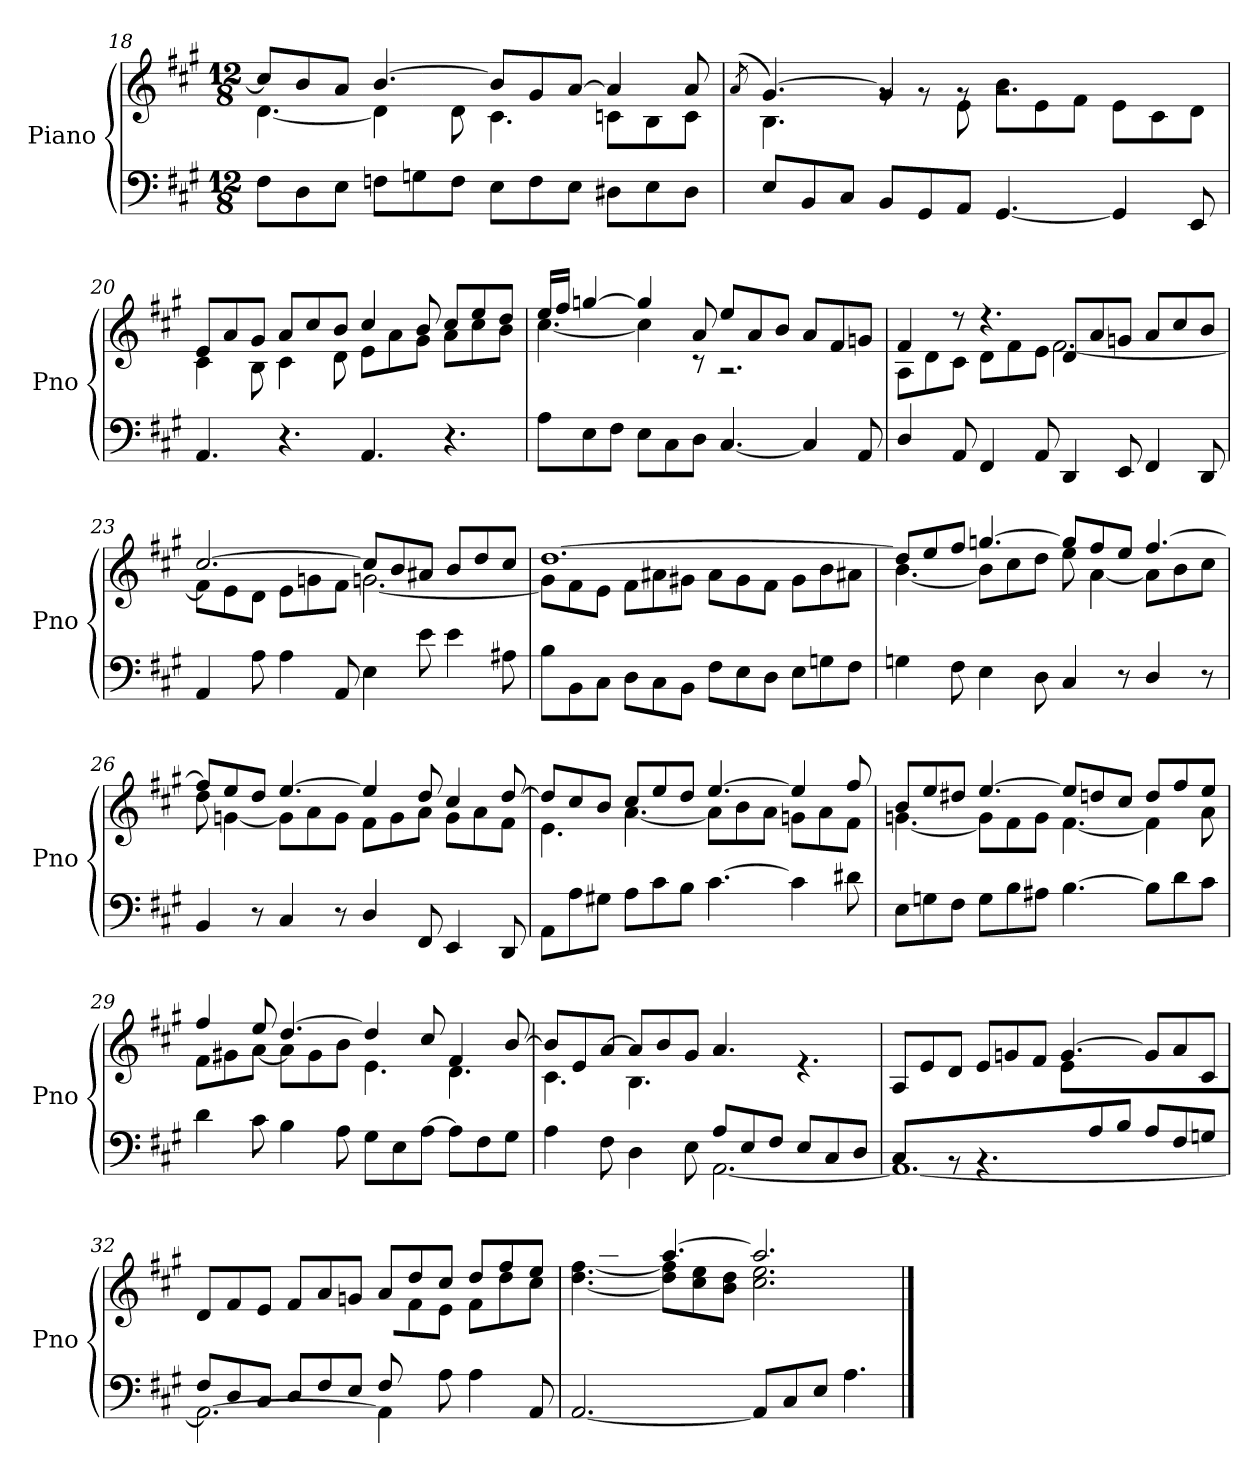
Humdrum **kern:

**kern	**kern
*part1	*part1
*staff2	*staff1
*I"Piano	*
*I'Pno	*
*clefF4	*clefG2
*k[f#c#g#]	*k[f#c#g#]
*M12/8	*M12/8
=18	=18
*	*^
8F#\L	8cc#/L]	[4.d\
8D\	8b/	.
8E\J	8a/J	.
8Fn\L	[4.b/	4d\]
8Gn\	.	.
8F\J	.	8d\
8E\L	8b/L]	4.c#\
8F\	8g#/	.
8E\J	[8a/J	.
8D#X\L	4a/]	8cn\L
8E\	.	8B\
8D#\J	8a/	8c\J
*	*v	*v
!!LO:LB:g=z
=19	=19
.	(>8qa/
*	*^
*	*	*^
8E/L	[4.g#/)	4.B\	8a!yy
8BB/	.	.	2g#!yy
8C#/J	.	.	.
8BB/L	4g#/]	8rg	.
8GG#/	.	8rg	.
8AA/J	8rg	8e\	2..ryy
[4.GG#/	2.rg	8b\L	.
.	.	8e\	.
.	.	8f#\J	.
4GG#/]	.	8e\L	.
.	.	8c#\	.
8EE/	.	8d\J	.
*	*	*v	*v
=20	=20	=20
4.AA/	8e/L	4c#\
.	8a/	.
.	8g#/J	8B\
4.r	8a/L	4c#\
.	8cc#/	.
.	8b/J	8d\
4.AA/	4cc#/	8e\L
.	.	8a\
.	8b/	8g#\J
4.r	8cc#/L	8a\L
.	8ee/	8cc#\
.	8dd/J	8b\J
=21	=21	=21
8A\L	16ee/LL	[4.cc#\
.	16ff#/JJ	.
8E\	[4ggn/	.
8F#\J	.	.
8E\L	4gg/]	4cc#\]
8C#\	.	.
8D\J	8a/	8r
[4.C#/	8ee/L	2.r
.	8a/	.
.	8b/J	.
4C#/]	8a/L	.
.	8f#/	.
8AA/	8gn/J	.
!!LO:LB:g=z	!!
=22	=22	=22
4D/	4f#/	8A\L
.	.	8d\
8AA/	8r	8c#\J
4FF#/	4.r	8d\L
.	.	8f#\
8AA/	.	8e\J
4DD/	8d/L	[2.f#\
.	8a/	.
8EE/	8gn/J	.
4FF#/	8a/L	.
.	8cc#/	.
8DD/	8b/J	.
=23	=23	=23
4AA/	[2.cc#/	8f#\L]
.	.	8e\
8A\	.	8d\J
4A\	.	8e\L
.	.	8gn\
8AA/	.	8f#\J
4E\	8cc#/L]	[2.gn\
.	8b/	.
8e\	8a#X/J	.
4e\	8b/L	.
.	8dd/	.
8A#X\	8cc#/J	.
=24	=24	=24
8B\L	[1.dd	8g\L]
8BB\	.	8f#\
8C#\J	.	8e\J
8D\L	.	8f#\L
8C#\	.	8a#X\
8BB\J	.	8g#X\J
8F#\L	.	8a#\L
8E\	.	8g#\
8D\J	.	8f#\J
8E\L	.	8g#\L
8Gn\	.	8b\
8F#\J	.	8a#X\J
!!LO:LB:g=z	!!
=25	=25	=25
4Gn\	8dd/L]	[4.b\
.	8ee/	.
8F#\	8ff#/J	.
4E\	[4.ggn/	8b\L]
.	.	8cc#\
8D\	.	8dd\J
4C#/	8gg/L]	8ee\
.	8ff#/	[4a\
8r	8ee/J	.
4D/	[4.ff#/	8a\L]
.	.	8b\
8r	.	8cc#\J
=26	=26	=26
4BB/	8ff#/L]	8dd\
.	8ee/	[4gn\
8r	8dd/J	.
4C#/	[4.ee/	8g\L]
.	.	8a\
8r	.	8g\J
4D/	4ee/]	8f#\L
.	.	8g\
8FF#/	8dd/	8a\J
4EE/	4cc#/	8g\L
.	.	8a\
8DD/	[8dd/	8f#\J
=27	=27	=27
8AA\L	8dd/L]	4.e\
8A\	8cc#/	.
8G#X\J	8b/J	.
8A\L	8cc#/L	[4.a\
8c#\	8ee/	.
8B\J	8dd/J	.
[4.c#\	[4.ee/	8a\L]
.	.	8b\
.	.	8a\J
4c#\]	4ee/]	8gn\L
.	.	8a\
8d#X\	8ff#/	8f#\J
!!LO:LB:g=z	!!
=28	=28	=28
8E\L	8b/L	[4.gn\
8Gn\	8ee/	.
8F#\J	8dd#X/J	.
8G\L	[4.ee/	8g\L]
8B\	.	8f#\
8A#X\J	.	8g\J
[4.B\	8ee/L]	[4.f#\
.	8ddn/	.
.	8cc#/J	.
8B\L]	8dd/L	4f#\]
8d\	8ff#/	.
8c#\J	8ee/J	8a\
=29	=29	=29
4d\	4ff#/	8f#\L
.	.	8g#X\
8c#\	8ee/	[8a\J
4B\	[4.dd/	8a\L]
.	.	8g#\
8A\	.	8b\J
8G#\L	4dd/]	4.e\
8E\	.	.
[8A\J	8cc#/	.
8A\L]	4f#/	4.d\
8F#\	.	.
8G#\J	[8b/	.
=30	=30	=30
*^	*	*
4A\	2.ryy	8b/L]	4.c#\
.	.	8e/	.
8F#\	.	[8a/J	.
4D\	.	8a/L]	4.B\
.	.	8b/	.
8E\	.	8g#/J	.
8A/L	[2.AA\	4.a/	2.ryy
8E/	.	.	.
8F#/J	.	.	.
8E/L	.	4.re	.
8C#/	.	.	.
8D/J	.	.	.
!!LO:LB:g=z	!!
=31	=31	=31	=31
4C#/	1.AA_	8A/L	2.ryy
.	.	8e/	.
8rBB	.	8d/J	.
4.rBB	.	8e/L	.
.	.	8gn/	.
.	.	8f#/J	.
8ryy	.	[4.g/	8e\L
8A/	.	.	2ryy
8B/J	.	.	.
8A/L	.	8g/L]	.
8F#/	.	8a/	.
8Gn/J	.	8c#/J	8ryy
=32	=32	=32	=32
*	*^	*	*
2.ryy	8F#/L	2.AA\_	8d/L	2..ryy
.	8D/	.	8f#/	.
.	8C#/J	.	8e/J	.
.	8D/L	.	8f#/L	.
.	8F#/	.	8a/	.
.	8E/J	.	8gn/J	.
8F#/L	4ryy	4AA\]	8a/L	.
2ryy	.	.	8dd/	8f#\
.	8A\	2ryy	8cc#/J	8e\J
.	4A\	.	8dd/L	8f#\L
.	.	.	8ff#/	8dd\
8ryy	8AA/	.	8ee/J	8cc#\J
*v	*v	*v	*	*
=33	=33	=33
[2.AA/	8ff#/Lyy	[4.dd\ [4.ff#\
.	8aa/	.
.	8gg#/J	.
.	[4.aa/	8dd\] 8ff#\]L
.	.	8cc#\ 8ee\
.	.	8b\ 8dd\J
8AA/L]	2.aa/]	2.cc#\ 2.ee\
8C#/	.	.
8E/J	.	.
4.A\	.	.
*	*v	*v
==	==
*-	*-
